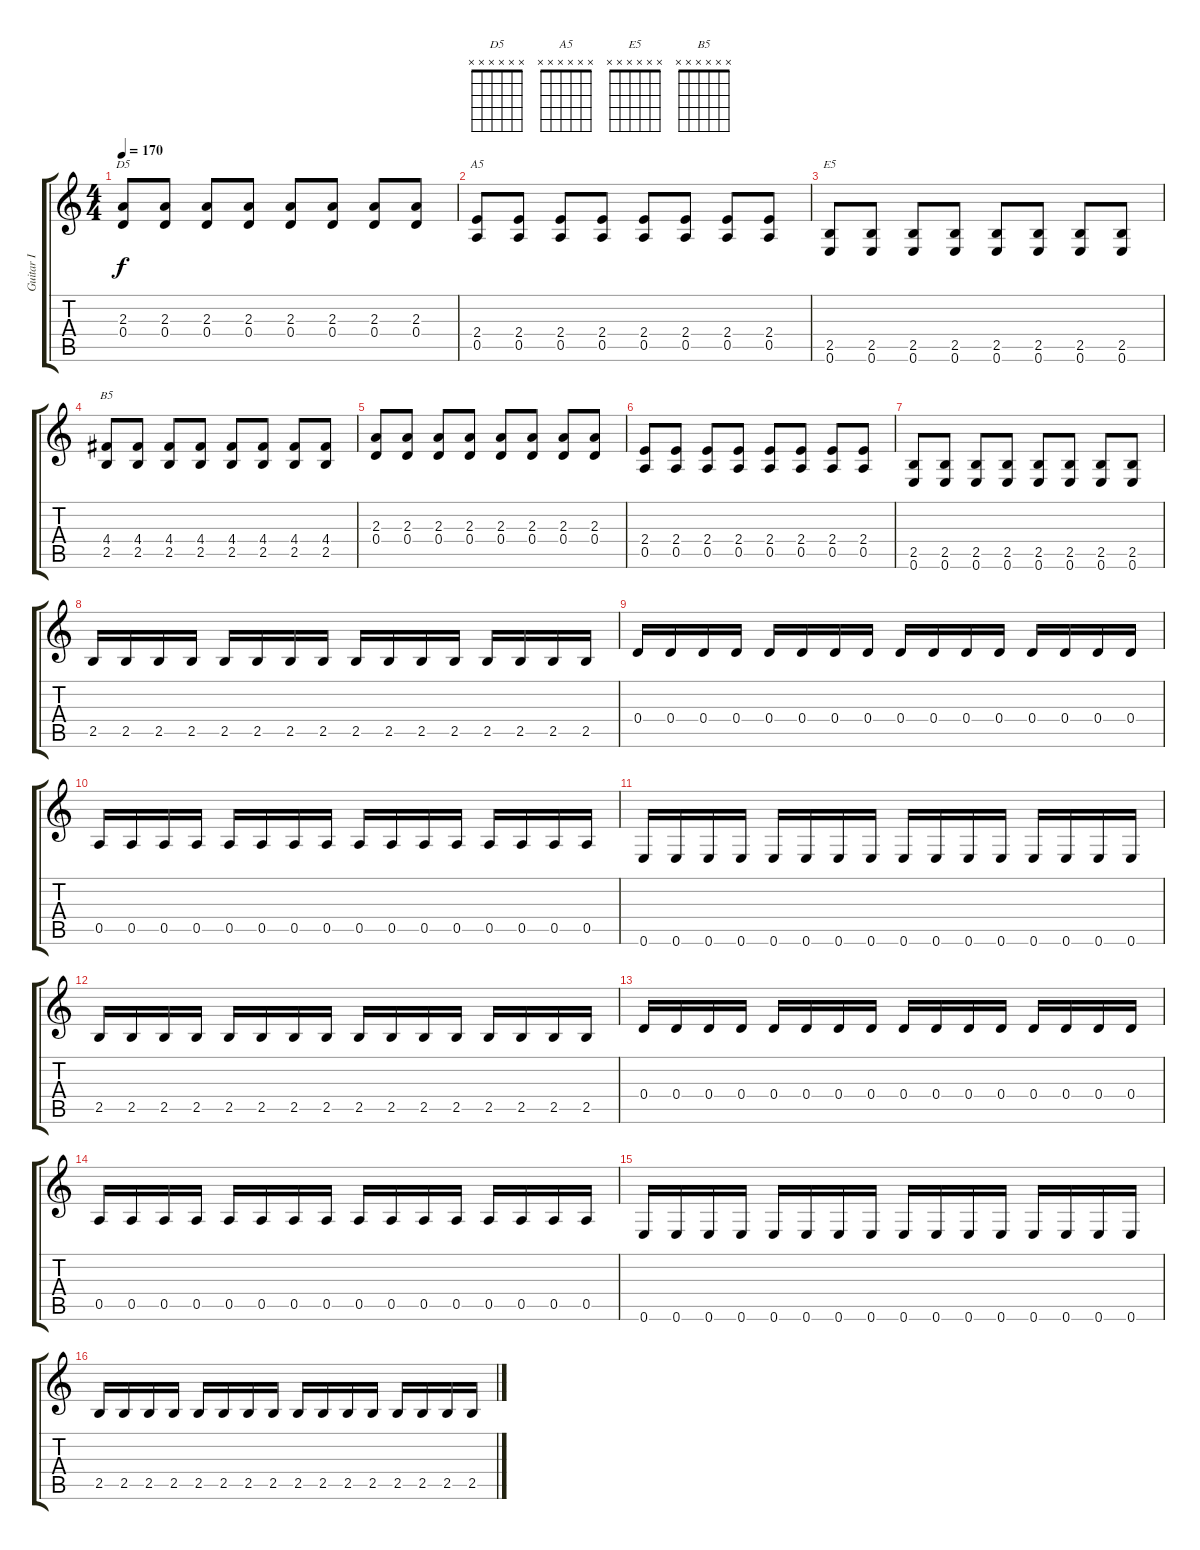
\track ("Guitar I" "Guitar I") {instrument distortionguitar}
\staff {score tabs}
\tuning (E4 B3 G3 D3 A2 E2) {hide}
\chord ("D5" x x x x x x)
\chord ("A5" x x x x x x)
\chord ("E5" x x x x x x)
\chord ("B5" x x x x x x)
\ts (4 4)
\tempo 170
\clef g2
\ks c
(2.3 0.4).8{ch "D5" dy f} (2.3 0.4).8 (2.3 0.4).8 (2.3 0.4).8 (2.3 0.4).8 (2.3 0.4).8 (2.3 0.4).8 (2.3 0.4).8 |
(2.4 0.5).8{ch "A5"} (2.4 0.5).8 (2.4 0.5).8 (2.4 0.5).8 (2.4 0.5).8 (2.4 0.5).8 (2.4 0.5).8 (2.4 0.5).8 |
(2.5 0.6).8{ch "E5"} (2.5 0.6).8 (2.5 0.6).8 (2.5 0.6).8 (2.5 0.6).8 (2.5 0.6).8 (2.5 0.6).8 (2.5 0.6).8 |
(4.4 2.5).8{ch "B5"} (4.4 2.5).8 (4.4 2.5).8 (4.4 2.5).8 (4.4 2.5).8 (4.4 2.5).8 (4.4 2.5).8 (4.4 2.5).8 |
(2.3 0.4).8 (2.3 0.4).8 (2.3 0.4).8 (2.3 0.4).8 (2.3 0.4).8 (2.3 0.4).8 (2.3 0.4).8 (2.3 0.4).8 |
(2.4 0.5).8 (2.4 0.5).8 (2.4 0.5).8 (2.4 0.5).8 (2.4 0.5).8 (2.4 0.5).8 (2.4 0.5).8 (2.4 0.5).8 |
(2.5 0.6).8 (2.5 0.6).8 (2.5 0.6).8 (2.5 0.6).8 (2.5 0.6).8 (2.5 0.6).8 (2.5 0.6).8 (2.5 0.6).8 |
2.5.16{volume 12} 2.5.16 2.5.16 2.5.16 2.5.16 2.5.16 2.5.16 2.5.16 2.5.16 2.5.16 2.5.16 2.5.16 2.5.16 2.5.16 2.5.16 2.5.16 |
0.4.16{volume 11} 0.4.16 0.4.16 0.4.16 0.4.16 0.4.16 0.4.16 0.4.16 0.4.16 0.4.16 0.4.16 0.4.16 0.4.16 0.4.16 0.4.16 0.4.16 |
0.5.16{volume 10} 0.5.16 0.5.16 0.5.16 0.5.16 0.5.16 0.5.16 0.5.16 0.5.16 0.5.16 0.5.16 0.5.16 0.5.16 0.5.16 0.5.16 0.5.16 |
0.6.16{volume 9} 0.6.16 0.6.16 0.6.16 0.6.16 0.6.16 0.6.16 0.6.16 0.6.16 0.6.16 0.6.16 0.6.16 0.6.16 0.6.16 0.6.16 0.6.16 |
2.5.16{volume 8} 2.5.16 2.5.16 2.5.16 2.5.16 2.5.16 2.5.16 2.5.16 2.5.16 2.5.16 2.5.16 2.5.16 2.5.16 2.5.16 2.5.16 2.5.16 |
0.4.16{volume 7} 0.4.16 0.4.16 0.4.16 0.4.16 0.4.16 0.4.16 0.4.16 0.4.16 0.4.16 0.4.16 0.4.16 0.4.16 0.4.16 0.4.16 0.4.16 |
0.5.16{volume 6} 0.5.16 0.5.16 0.5.16 0.5.16 0.5.16 0.5.16 0.5.16 0.5.16 0.5.16 0.5.16 0.5.16 0.5.16 0.5.16 0.5.16 0.5.16 |
0.6.16{volume 5} 0.6.16 0.6.16 0.6.16 0.6.16 0.6.16 0.6.16 0.6.16 0.6.16 0.6.16 0.6.16 0.6.16 0.6.16 0.6.16 0.6.16 0.6.16 |
2.5.16{volume 4} 2.5.16 2.5.16 2.5.16 2.5.16 2.5.16 2.5.16 2.5.16 2.5.16 2.5.16 2.5.16 2.5.16 2.5.16 2.5.16 2.5.16 2.5.16
